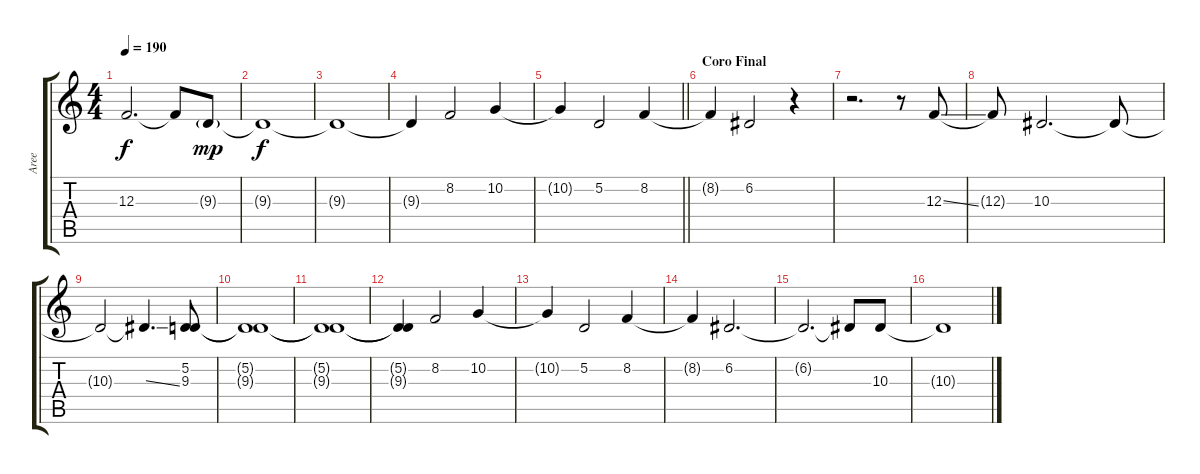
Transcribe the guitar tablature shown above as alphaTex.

\track ("Aree" "Aree") {instrument violin}
\staff {score tabs}
\tuning (D4 A3 F3 C3 G2 C2) {hide}
\ts (4 4)
\tempo 190
\clef g2
\ks c
12.3{t}.2{d dy f} 12.3{t}.8 9.3{g}.8{dy mp} |
9.3{t}.1{dy f} |
9.3{t}.1 |
9.3{t}.4 8.2.2 10.2.4 |
\barLineRight lightlight
10.2{t}.4 5.2.2 8.2.4 |
\section ("" "Coro Final")
8.2{t}.4 6.2.2 r.4 |
r.2{d} r.8 12.3{ss}.8 |
12.3{t}.8 10.3.2{d} 10.3{t}.8 |
10.3{t}.2 10.3{ss t}.4{d} (5.2 9.3).8 |
(5.2{t} 9.3{t}).1 |
(5.2{t} 9.3{t}).1 |
(5.2{t} 9.3{t}).4 8.2.2 10.2.4 |
10.2{t}.4 5.2.2 8.2.4 |
8.2{t}.4 6.2.2{d} |
6.2{t}.2{d} 6.2{t}.8 10.3.8 |
10.3{t}.1
